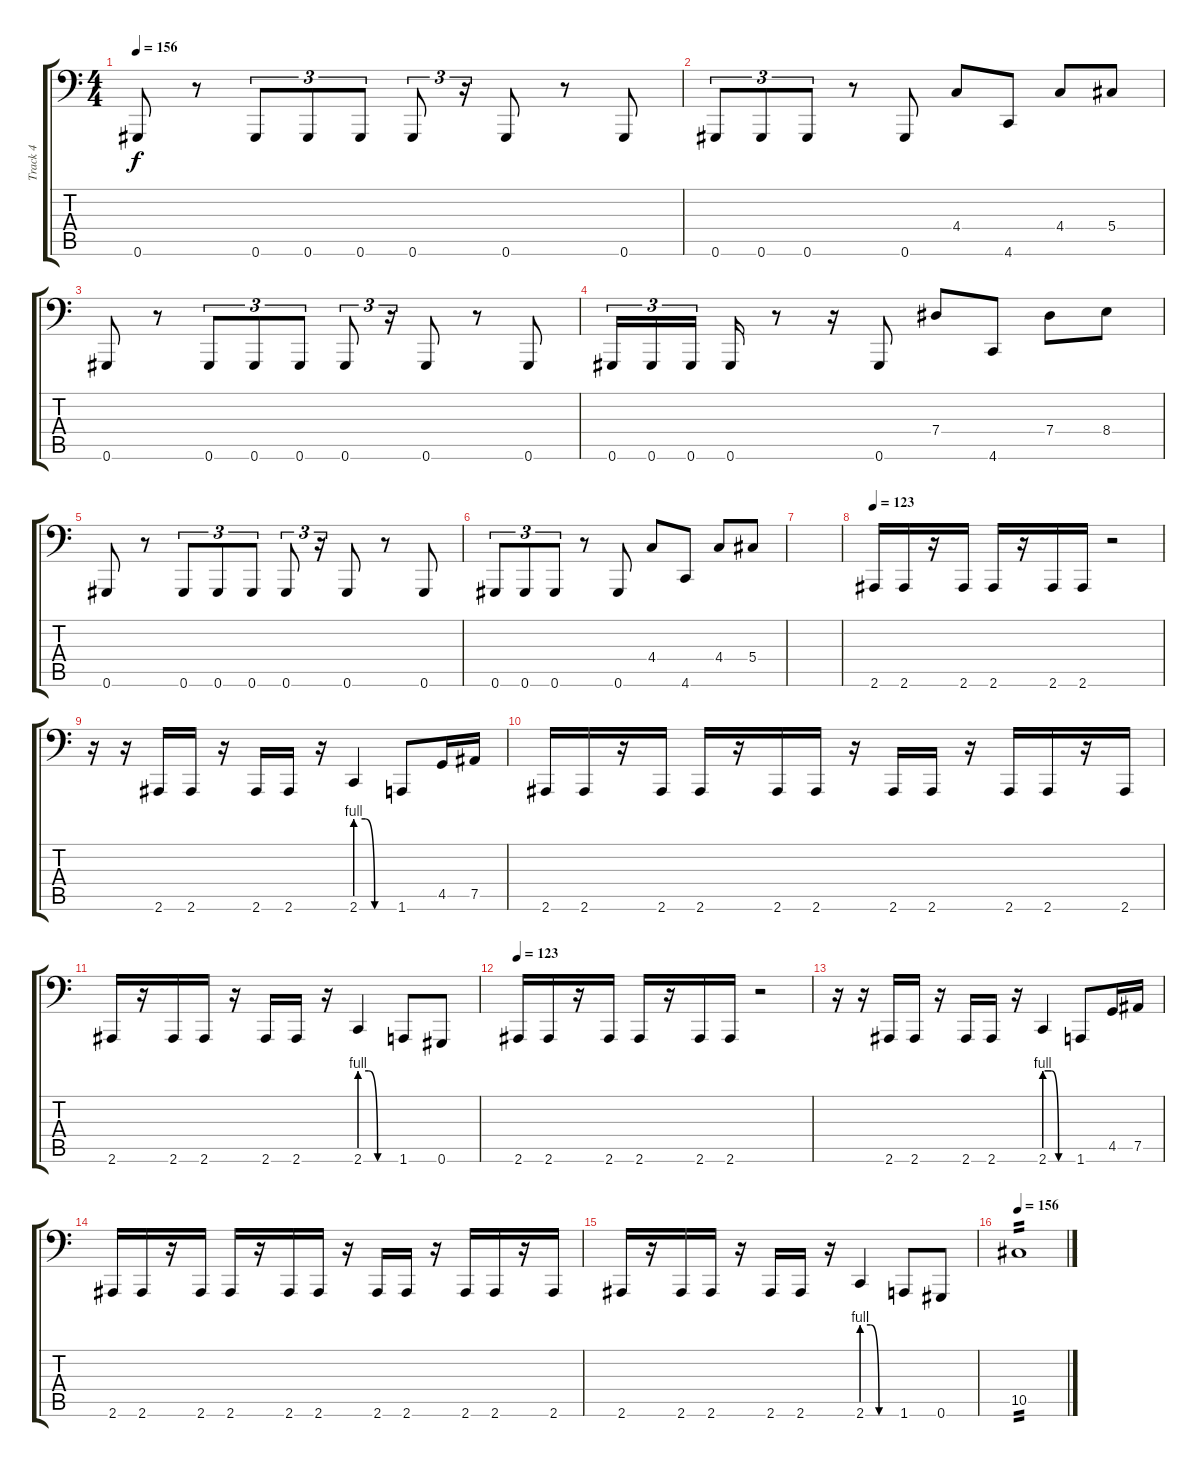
\track ("Track 4" "Track 4") {instrument electricbassfinger}
\staff {score tabs}
\tuning (Bb2 Gb2 Db2 Ab1 Eb1 Ab0) {hide}
\ts (4 4)
\tempo 156
\clef f4
\ks c
0.6.8{dy f} r.8 0.6.8{tu (3 2)} 0.6.8{tu (3 2)} 0.6.8{tu (3 2)} 0.6.8{tu (3 2)} r.16{tu (3 2)} 0.6.8 r.8 0.6.8 |
0.6.8{tu (3 2)} 0.6.8{tu (3 2)} 0.6.8{tu (3 2)} r.8 0.6.8 4.4.8 4.6.8 4.4.8 5.4.8 |
0.6.8 r.8 0.6.8{tu (3 2)} 0.6.8{tu (3 2)} 0.6.8{tu (3 2)} 0.6.8{tu (3 2)} r.16{tu (3 2)} 0.6.8 r.8 0.6.8 |
0.6.16{tu (3 2)} 0.6.16{tu (3 2)} 0.6.16{tu (3 2) beam splitsecondary} 0.6.16 r.8 r.16 0.6.8 7.4.8 4.6.8 7.4.8 8.4.8 |
0.6.8 r.8 0.6.8{tu (3 2)} 0.6.8{tu (3 2)} 0.6.8{tu (3 2)} 0.6.8{tu (3 2)} r.16{tu (3 2)} 0.6.8 r.8 0.6.8 |
0.6.8{tu (3 2)} 0.6.8{tu (3 2)} 0.6.8{tu (3 2)} r.8 0.6.8 4.4.8 4.6.8 4.4.8 5.4.8 |
|
\tempo 123
2.6.16 2.6.16 r.16 2.6.16 2.6.16 r.16 2.6.16 2.6.16 r.2 |
r.16 r.16 2.6.16 2.6.16 r.16 2.6.16 2.6.16 r.16 2.6{be (custom 0 4 15 4 30 0 60 0)}.4 1.6.8 4.5.16 7.5.16 |
2.6.16 2.6.16 r.16 2.6.16 2.6.16 r.16 2.6.16 2.6.16 r.16 2.6.16 2.6.16 r.16 2.6.16 2.6.16 r.16 2.6.16 |
2.6.16 r.16 2.6.16 2.6.16 r.16 2.6.16 2.6.16 r.16 2.6{be (custom 0 4 15 4 30 0 60 0)}.4 1.6.8 0.6.8 |
\tempo 123
2.6.16 2.6.16 r.16 2.6.16 2.6.16 r.16 2.6.16 2.6.16 r.2 |
r.16 r.16 2.6.16 2.6.16 r.16 2.6.16 2.6.16 r.16 2.6{be (custom 0 4 15 4 30 0 60 0)}.4 1.6.8 4.5.16 7.5.16 |
2.6.16 2.6.16 r.16 2.6.16 2.6.16 r.16 2.6.16 2.6.16 r.16 2.6.16 2.6.16 r.16 2.6.16 2.6.16 r.16 2.6.16 |
2.6.16 r.16 2.6.16 2.6.16 r.16 2.6.16 2.6.16 r.16 2.6{be (custom 0 4 15 4 30 0 60 0)}.4 1.6.8 0.6.8 |
\tempo 156
10.5.1{tp 2}
